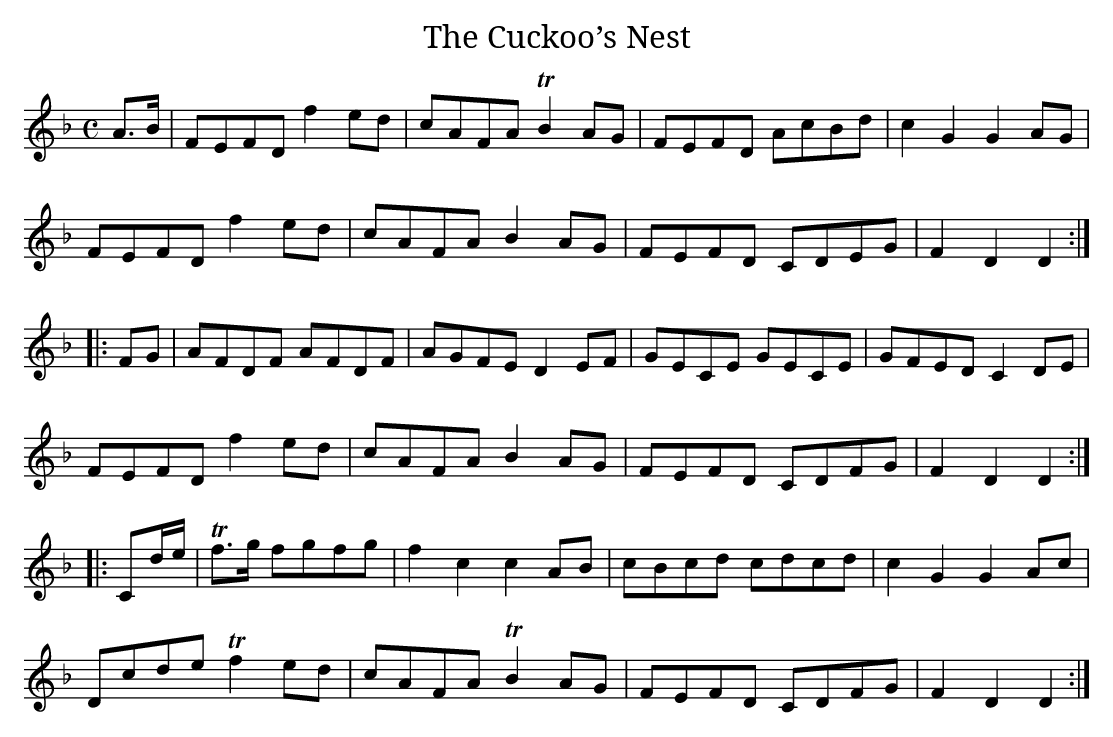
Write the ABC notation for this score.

X:1
T:The Cuckoo’s Nest
M:C
K:Dm
A>B   | FEFD f2 ed  | cAFA TB2 AG | FEFD AcBd | c2 G2 G2 AG |
        FEFD f2 ed  | cAFA B2 AG  | FEFD CDEG | F2 D2 D2    :|
|:FG    | AFDF AFDF   | AGFE D2 EF  | GECE GECE | GFED C2 DE |
        FEFD f2 ed  | cAFA B2 AG  | FEFD CDFG | F2 D2 D2    :|
|:Cd/e/ | Tf>g fgfg   | f2 c2 c2 AB | cBcd cdcd | c2 G2 G2 Ac |
        Dcde Tf2 ed | cAFA TB2 AG | FEFD CDFG | F2 D2 D2    :|
